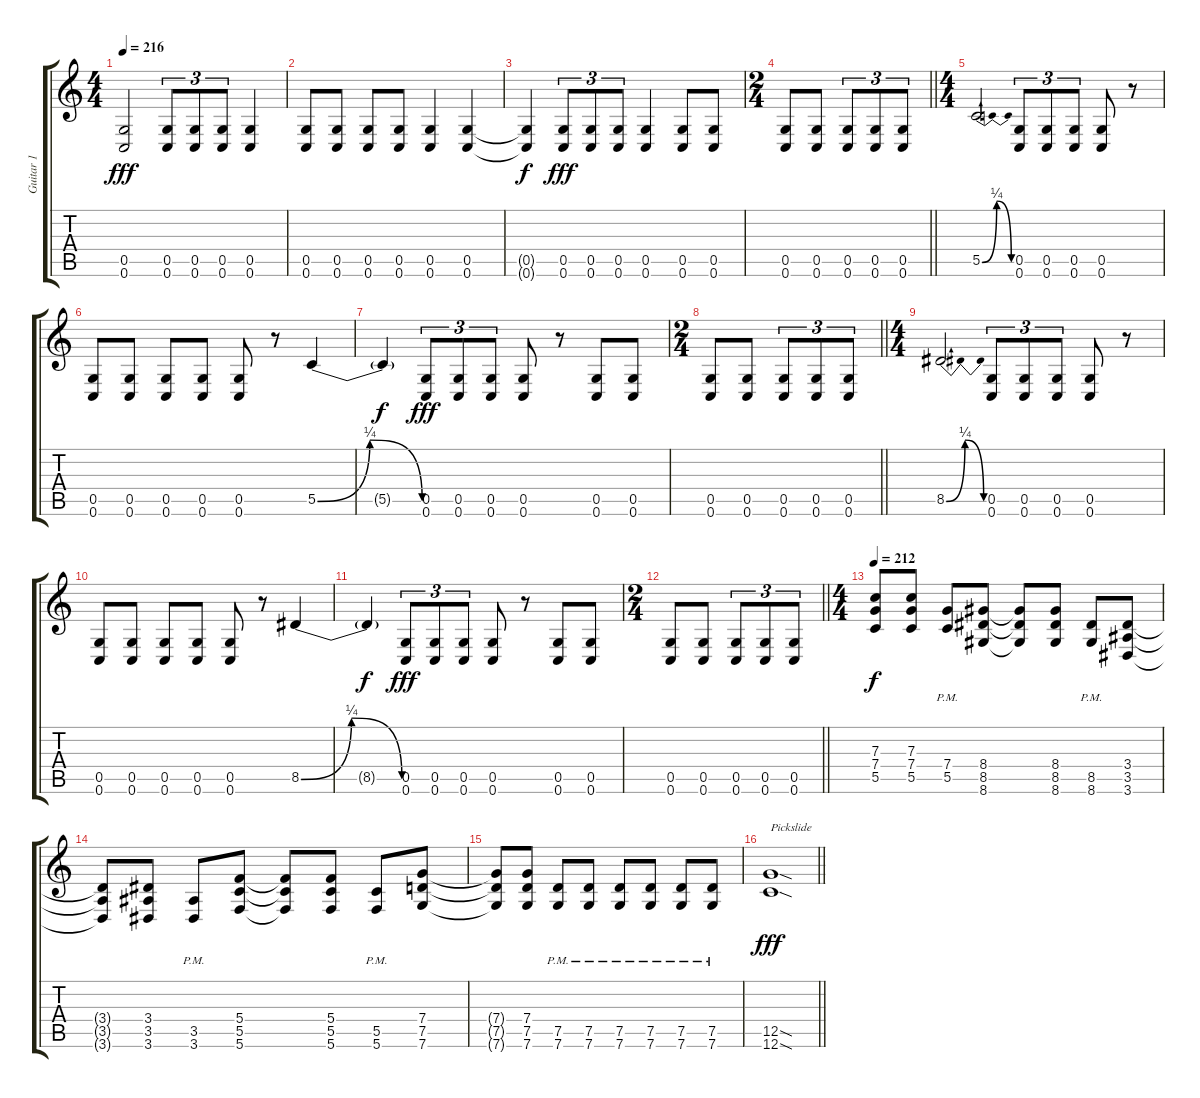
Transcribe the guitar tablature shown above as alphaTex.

\track ("Guitar 1" "Guitar 1") {instrument distortionguitar}
\staff {score tabs}
\tuning (D4 A3 F3 C3 G2 C2) {hide}
\ts (4 4)
\tempo 216
\clef g2
\ks c
(0.5 0.6).2{dy fff} (0.5 0.6).8{tu (3 2)} (0.5 0.6).8{tu (3 2)} (0.5 0.6).8{tu (3 2)} (0.5 0.6).4 |
(0.5 0.6).8 (0.5 0.6).8 (0.5 0.6).8 (0.5 0.6).8 (0.5 0.6).4 (0.5 0.6).4 |
(0.5{t} 0.6{t}).4{dy f} (0.5 0.6).8{tu (3 2) dy fff} (0.5 0.6).8{tu (3 2)} (0.5 0.6).8{tu (3 2)} (0.5 0.6).4 (0.5 0.6).8 (0.5 0.6).8 |
\ts (2 4)
\barLineRight lightlight
(0.5 0.6).8 (0.5 0.6).8 (0.5 0.6).8{tu (3 2)} (0.5 0.6).8{tu (3 2)} (0.5 0.6).8{tu (3 2)} |
\ts (4 4)
5.5{be (bendrelease 0 0 45 1 45 1 60 0)}.2 (0.5 0.6).8{tu (3 2)} (0.5 0.6).8{tu (3 2)} (0.5 0.6).8{tu (3 2)} (0.5 0.6).8 r.8 |
(0.5 0.6).8 (0.5 0.6).8 (0.5 0.6).8 (0.5 0.6).8 (0.5 0.6).8 r.8 5.5{be (bendrelease 0 0 45 1 45 1 60 0)}.4 |
5.5{t}.4{dy f} (0.5 0.6).8{tu (3 2) dy fff} (0.5 0.6).8{tu (3 2)} (0.5 0.6).8{tu (3 2)} (0.5 0.6).8 r.8 (0.5 0.6).8 (0.5 0.6).8 |
\ts (2 4)
\barLineRight lightlight
(0.5 0.6).8 (0.5 0.6).8 (0.5 0.6).8{tu (3 2)} (0.5 0.6).8{tu (3 2)} (0.5 0.6).8{tu (3 2)} |
\ts (4 4)
8.5{be (bendrelease 0 0 45 1 45 1 60 0)}.2 (0.5 0.6).8{tu (3 2)} (0.5 0.6).8{tu (3 2)} (0.5 0.6).8{tu (3 2)} (0.5 0.6).8 r.8 |
(0.5 0.6).8 (0.5 0.6).8 (0.5 0.6).8 (0.5 0.6).8 (0.5 0.6).8 r.8 8.5{be (bendrelease 0 0 45 1 45 1 60 0)}.4 |
8.5{t}.4{dy f} (0.5 0.6).8{tu (3 2) dy fff} (0.5 0.6).8{tu (3 2)} (0.5 0.6).8{tu (3 2)} (0.5 0.6).8 r.8 (0.5 0.6).8 (0.5 0.6).8 |
\ts (2 4)
\barLineRight lightlight
(0.5 0.6).8 (0.5 0.6).8 (0.5 0.6).8{tu (3 2)} (0.5 0.6).8{tu (3 2)} (0.5 0.6).8{tu (3 2)} |
\ts (4 4)
\tempo 212
(7.3 7.4 5.5).8{dy f} (7.3 7.4 5.5).8 (7.4{pm} 5.5{pm}).8 (8.4 8.5 8.6).8 (8.4{t} 8.5{t} 8.6{t}).8 (8.4 8.5 8.6).8 (8.5{pm} 8.6{pm}).8 (3.4 3.5 3.6).8 |
(3.4{t} 3.5{t} 3.6{t}).8 (3.4 3.5 3.6).8 (3.5{pm} 3.6{pm}).8 (5.4 5.5 5.6).8 (5.4{t} 5.5{t} 5.6{t}).8 (5.4 5.5 5.6).8 (5.5{pm} 5.6{pm}).8 (7.4 7.5 7.6).8 |
(7.4{t} 7.5{t} 7.6{t}).8 (7.4 7.5 7.6).8 (7.5{pm} 7.6{pm}).8 (7.5{pm} 7.6{pm}).8 (7.5{pm} 7.6{pm}).8 (7.5{pm} 7.6{pm}).8 (7.5{pm} 7.6{pm}).8 (7.5{pm} 7.6{pm}).8 |
\barLineRight lightlight
(12.5{sod} 12.6{sod}).1{txt "Pickslide" dy fff}
